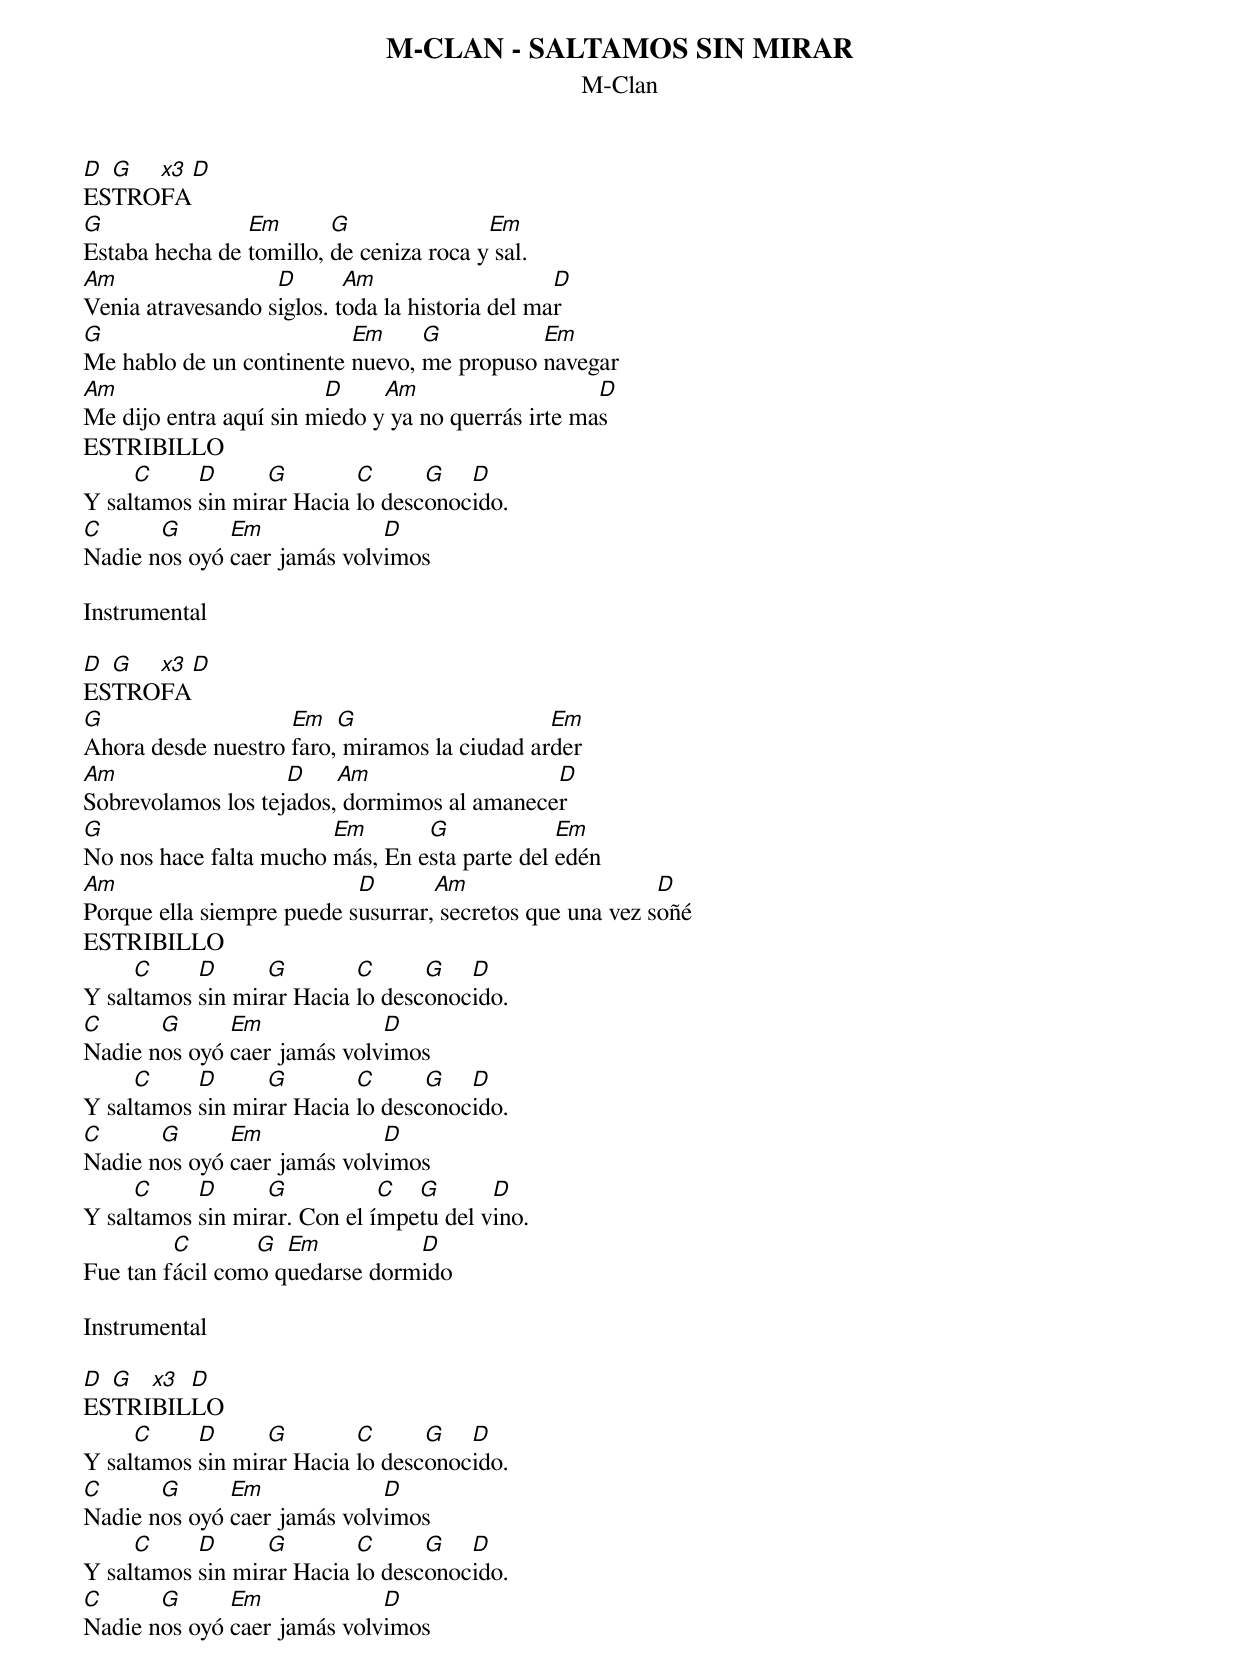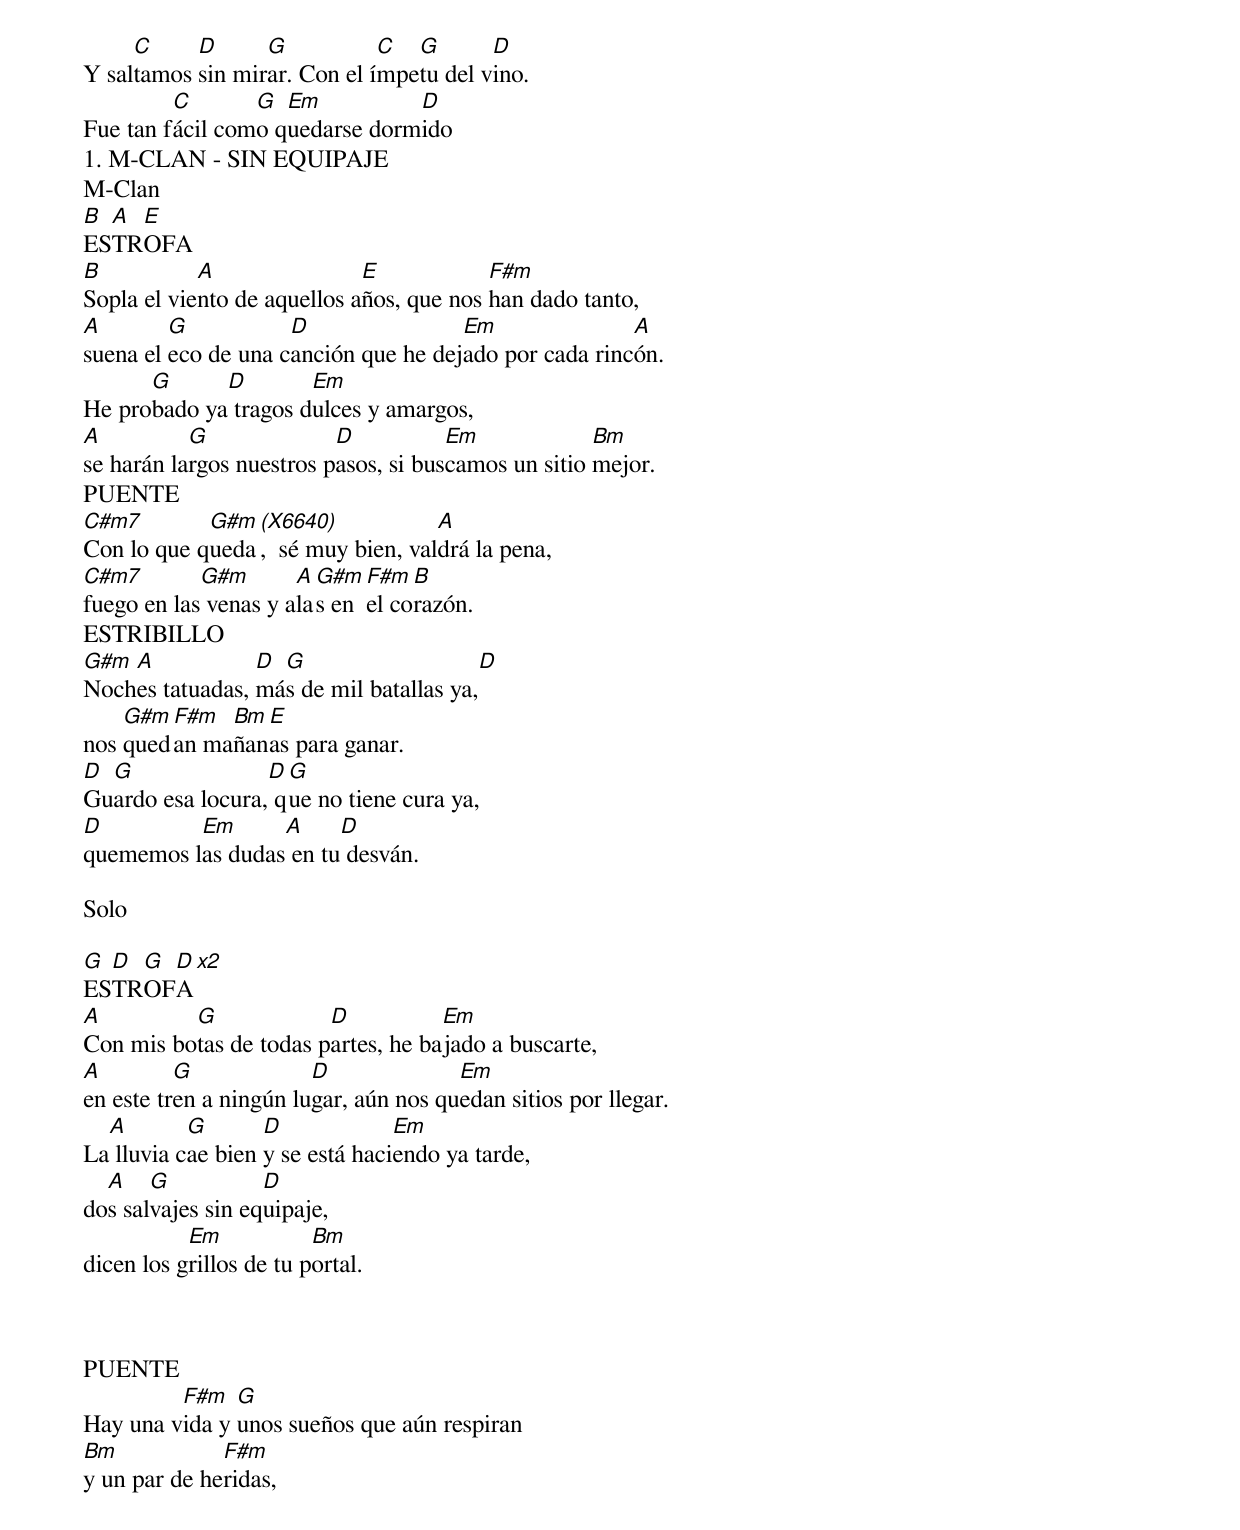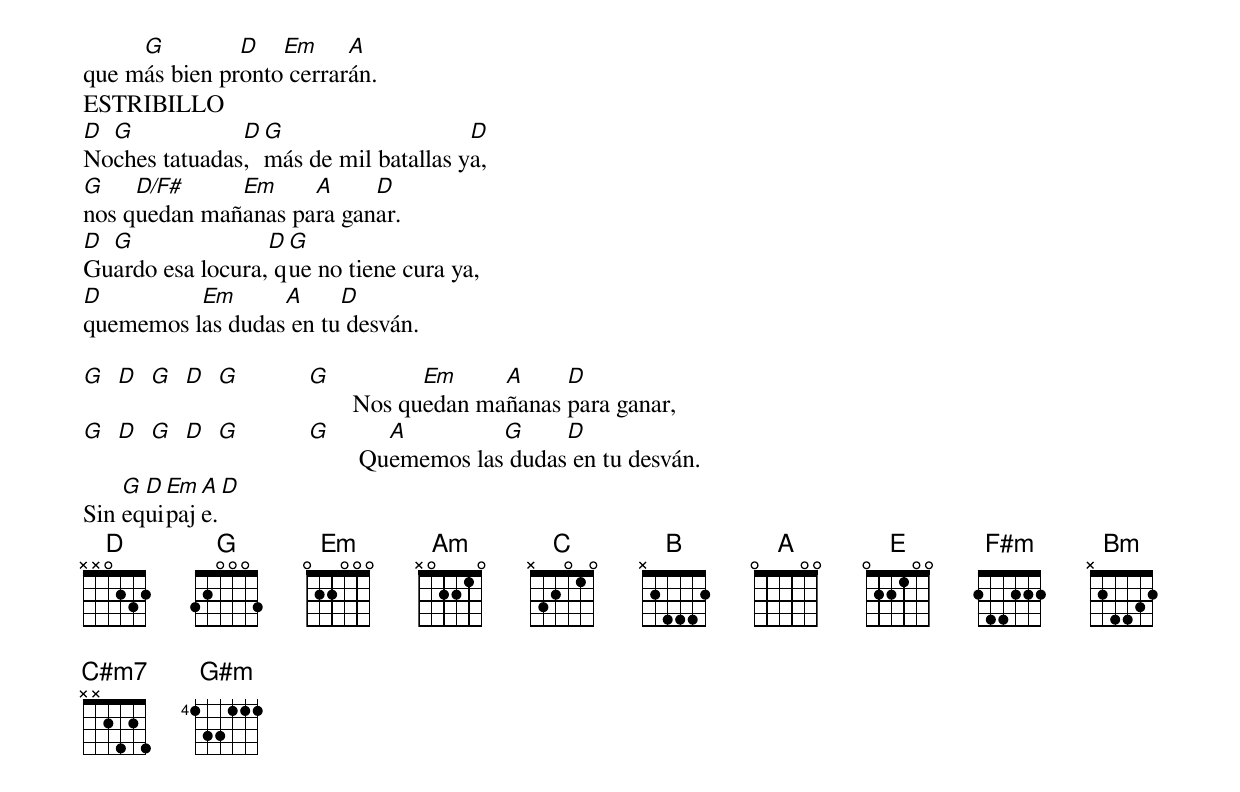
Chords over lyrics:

M-CLAN - SALTAMOS SIN MIRAR
M-Clan

D G  x3 D
ESTROFA
G               Em       G               Em
Estaba hecha de tomillo, de ceniza roca y sal.
Am                 D       Am                    D
Venia atravesando siglos. toda la historia del mar
G                         Em     G          Em
Me hablo de un continente nuevo, me propuso navegar
Am                      D     Am                    D
Me dijo entra aquí sin miedo y ya no querrás irte mas
ESTRIBILLO
     C     D      G        C      G   D
Y saltamos sin mirar Hacia lo desconocido.
C      G      Em             D
Nadie nos oyó caer jamás volvimos

Instrumental

D G  x3 D
ESTROFA
G                   Em   G                    Em
Ahora desde nuestro faro, miramos la ciudad arder
Am                  D    Am                  D
Sobrevolamos los tejados, dormimos al amanecer
G                       Em       G             Em
No nos hace falta mucho más, En esta parte del edén
Am                         D       Am                     D
Porque ella siempre puede susurrar, secretos que una vez soñé
ESTRIBILLO
     C     D      G        C      G   D
Y saltamos sin mirar Hacia lo desconocido.
C      G      Em             D
Nadie nos oyó caer jamás volvimos
     C     D      G        C      G   D
Y saltamos sin mirar Hacia lo desconocido.
C      G      Em             D
Nadie nos oyó caer jamás volvimos
     C     D      G           C  G       D
Y saltamos sin mirar. Con el ímpetu del vino.
         C       G  Em          D
Fue tan fácil como quedarse dormido

Instrumental

D G  x3 D
ESTRIBILLO
     C     D      G        C      G   D
Y saltamos sin mirar Hacia lo desconocido.
C      G      Em             D
Nadie nos oyó caer jamás volvimos
     C     D      G        C      G   D
Y saltamos sin mirar Hacia lo desconocido.
C      G      Em             D
Nadie nos oyó caer jamás volvimos
     C     D      G           C  G       D
Y saltamos sin mirar. Con el ímpetu del vino.
         C       G  Em          D
Fue tan fácil como quedarse dormido
1. M-CLAN - SIN EQUIPAJE
M-Clan
Si = 099800 A = 077600 F#m = 24420
B A E
ESTROFA
B           A                E            F#m
Sopla el viento de aquellos años, que nos han dado tanto,
A        G           D                Em               A
suena el eco de una canción que he dejado por cada rincón.
      G      D        Em
He probado ya tragos dulces y amargos,
A          G              D           Em             Bm
se harán largos nuestros pasos, si buscamos un sitio mejor.
PUENTE
C#m7        G#m (X6640)            A
Con lo que queda,  sé muy bien, valdrá la pena,
C#m7        G#m       A G#m  F#m  B
fuego en las venas y alas en el corazón.
ESTRIBILLO
G#m A            D G                    D
Noches tatuadas, más de mil batallas ya,
    G#m F#m  Bm E
nos quedan mañanas para ganar.
D G               D G
Guardo esa locura, que no tiene cura ya,
D         Em      A     D
quememos las dudas en tu desván.

Solo

G D G D x2
ESTROFA
A         G             D           Em
Con mis botas de todas partes, he bajado a buscarte,
A         G             D              Em
en este tren a ningún lugar, aún nos quedan sitios por llegar.
  A        G       D             Em
La lluvia cae bien y se está haciendo ya tarde,
  A    G           D
dos salvajes sin equipaje,
           Em            Bm
dicen los grillos de tu portal.



PUENTE
         F#m   G
Hay una vida y unos sueños que aún respiran
Bm            F#m
y un par de heridas,
     G         D   Em     A
que más bien pronto cerrarán.
ESTRIBILLO
D G            D G                    D
Noches tatuadas, más de mil batallas ya,
G    D/F#     Em     A     D
nos quedan mañanas para ganar.
D G               D G
Guardo esa locura, que no tiene cura ya,
D         Em      A     D
quememos las dudas en tu desván.

G D G D G          G            Em     A     D
                          Nos quedan mañanas para ganar,
G D G D G          G         A         G     D
                           Quememos las dudas en tu desván.
    G D Em A    D
Sin equipaje.
